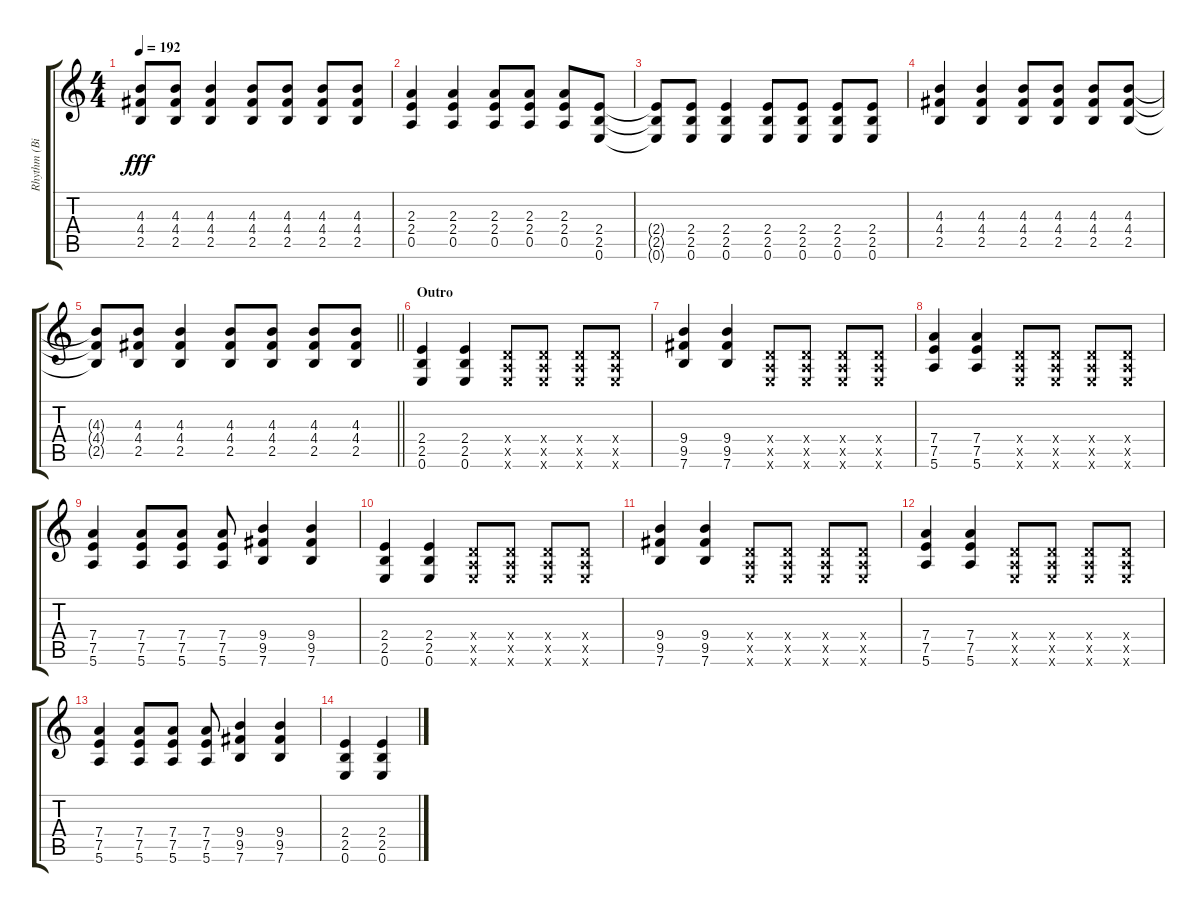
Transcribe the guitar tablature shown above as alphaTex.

\track ("Rhythm (Bizzy D)" "Rhythm (Bi") {instrument overdrivenguitar}
\staff {score tabs}
\tuning (E4 B3 G3 D3 A2 E2) {hide}
\ts (4 4)
\tempo 192
\clef g2
\ks c
(4.3{t} 4.4{t} 2.5{t}).8{dy fff} (4.3 4.4 2.5).8 (4.3 4.4 2.5).4 (4.3 4.4 2.5).8 (4.3 4.4 2.5).8 (4.3 4.4 2.5).8 (4.3 4.4 2.5).8 |
(2.3 2.4 0.5).4 (2.3 2.4 0.5).4 (2.3 2.4 0.5).8 (2.3 2.4 0.5).8 (2.3 2.4 0.5).8 (2.4 2.5 0.6).8 |
(2.4{t} 2.5{t} 0.6{t}).8 (2.4 2.5 0.6).8 (2.4 2.5 0.6).4 (2.4 2.5 0.6).8 (2.4 2.5 0.6).8 (2.4 2.5 0.6).8 (2.4 2.5 0.6).8 |
(4.3 4.4 2.5).4 (4.3 4.4 2.5).4 (4.3 4.4 2.5).8 (4.3 4.4 2.5).8 (4.3 4.4 2.5).8 (4.3 4.4 2.5).8 |
\barLineRight lightlight
(4.3{t} 4.4{t} 2.5{t}).8 (4.3 4.4 2.5).8 (4.3 4.4 2.5).4 (4.3 4.4 2.5).8 (4.3 4.4 2.5).8 (4.3 4.4 2.5).8 (4.3 4.4 2.5).8 |
\section ("" "Outro")
(2.4 2.5 0.6).4 (2.4 2.5 0.6).4 (0.4{x} 0.5{x} 0.6{x}).8 (0.4{x} 0.5{x} 0.6{x}).8 (0.4{x} 0.5{x} 0.6{x}).8 (0.4{x} 0.5{x} 0.6{x}).8 |
(9.4 9.5 7.6).4 (9.4 9.5 7.6).4 (0.4{x} 0.5{x} 0.6{x}).8 (0.4{x} 0.5{x} 0.6{x}).8 (0.4{x} 0.5{x} 0.6{x}).8 (0.4{x} 0.5{x} 0.6{x}).8 |
(7.4 7.5 5.6).4 (7.4 7.5 5.6).4 (0.4{x} 0.5{x} 0.6{x}).8 (0.4{x} 0.5{x} 0.6{x}).8 (0.4{x} 0.5{x} 0.6{x}).8 (0.4{x} 0.5{x} 0.6{x}).8 |
(7.4 7.5 5.6).4 (7.4 7.5 5.6).8 (7.4 7.5 5.6).8 (7.4 7.5 5.6).8 (9.4 9.5 7.6).4 (9.4 9.5 7.6).4 |
(2.4 2.5 0.6).4 (2.4 2.5 0.6).4 (0.4{x} 0.5{x} 0.6{x}).8 (0.4{x} 0.5{x} 0.6{x}).8 (0.4{x} 0.5{x} 0.6{x}).8 (0.4{x} 0.5{x} 0.6{x}).8 |
(9.4 9.5 7.6).4 (9.4 9.5 7.6).4 (0.4{x} 0.5{x} 0.6{x}).8 (0.4{x} 0.5{x} 0.6{x}).8 (0.4{x} 0.5{x} 0.6{x}).8 (0.4{x} 0.5{x} 0.6{x}).8 |
(7.4 7.5 5.6).4 (7.4 7.5 5.6).4 (0.4{x} 0.5{x} 0.6{x}).8 (0.4{x} 0.5{x} 0.6{x}).8 (0.4{x} 0.5{x} 0.6{x}).8 (0.4{x} 0.5{x} 0.6{x}).8 |
(7.4 7.5 5.6).4 (7.4 7.5 5.6).8 (7.4 7.5 5.6).8 (7.4 7.5 5.6).8 (9.4 9.5 7.6).4 (9.4 9.5 7.6).4 |
(2.4 2.5 0.6).4 (2.4 2.5 0.6).4
